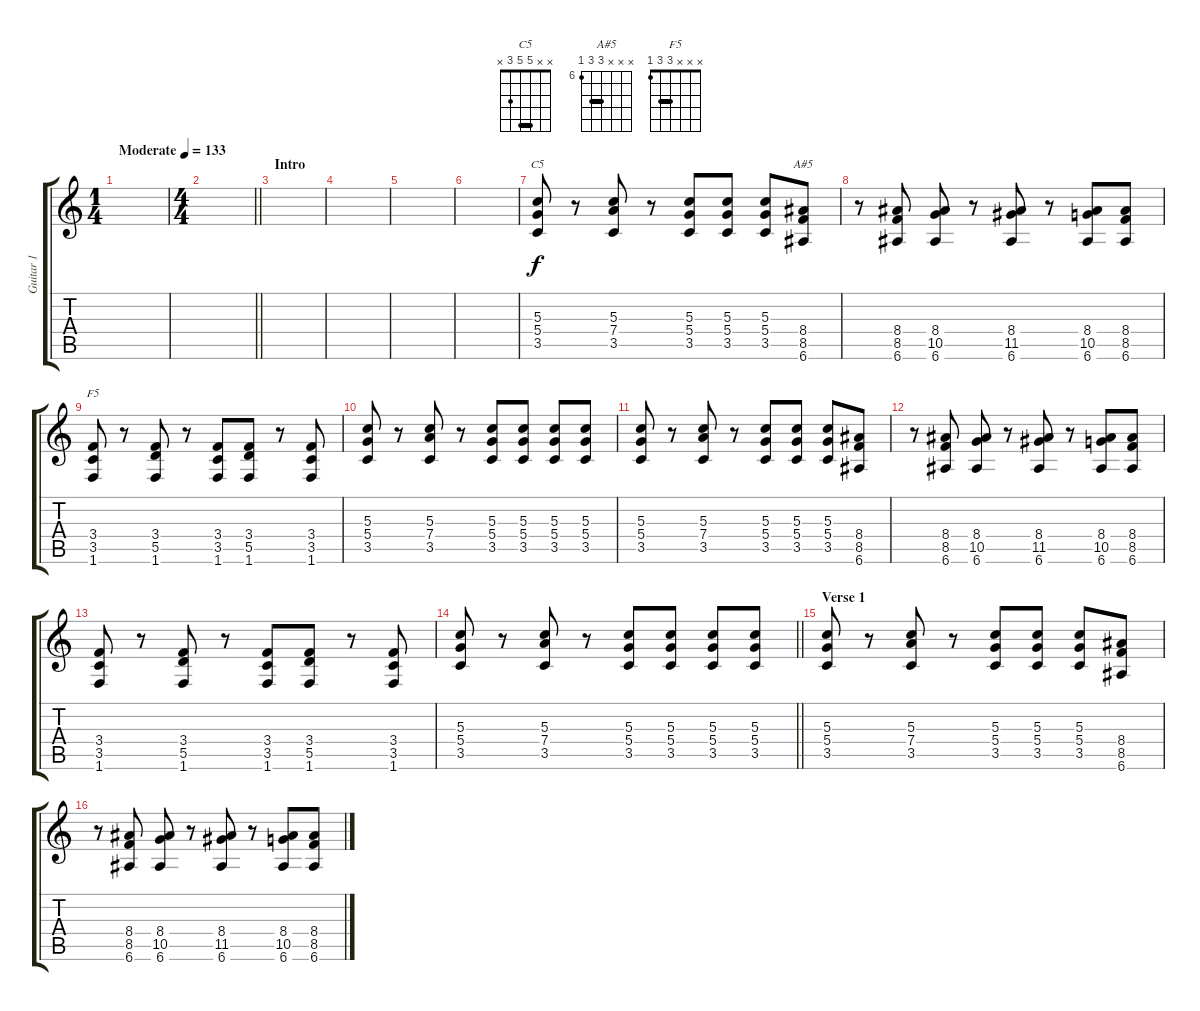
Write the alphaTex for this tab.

\track ("Guitar 1" "Guitar 1") {instrument distortionguitar}
\staff {score tabs}
\tuning (E4 B3 G3 D3 A2 E2) {hide}
\chord ("C5" x x 5 5 3 x) {barre 5}
\chord ("A#5" x x x 8 8 6) {firstfret 6 barre 8}
\chord ("F5" x x x 3 3 1) {barre 3}
\ts (1 4)
\tempo (133 "Moderate")
\clef g2
\ks c
|
\ts (4 4)
\barLineRight lightlight
|
\section ("" "Intro")
|
|
|
|
(5.3 5.4 3.5).8{ch "C5"} r.8 (5.3 7.4 3.5).8 r.8 (5.3 5.4 3.5).8 (5.3 5.4 3.5).8 (5.3 5.4 3.5).8 (8.4 8.5 6.6).8{ch "A#5"} |
r.8 (8.4 8.5 6.6).8 (8.4 10.5 6.6).8 r.8 (8.4 11.5 6.6).8 r.8 (8.4 10.5 6.6).8 (8.4 8.5 6.6).8 |
(3.4 3.5 1.6).8{ch "F5"} r.8 (3.4 5.5 1.6).8 r.8 (3.4 3.5 1.6).8 (3.4 5.5 1.6).8 r.8 (3.4 3.5 1.6).8 |
(5.3 5.4 3.5).8 r.8 (5.3 7.4 3.5).8 r.8 (5.3 5.4 3.5).8 (5.3 5.4 3.5).8 (5.3 5.4 3.5).8 (5.3 5.4 3.5).8 |
(5.3 5.4 3.5).8 r.8 (5.3 7.4 3.5).8 r.8 (5.3 5.4 3.5).8 (5.3 5.4 3.5).8 (5.3 5.4 3.5).8 (8.4 8.5 6.6).8 |
r.8 (8.4 8.5 6.6).8 (8.4 10.5 6.6).8 r.8 (8.4 11.5 6.6).8 r.8 (8.4 10.5 6.6).8 (8.4 8.5 6.6).8 |
(3.4 3.5 1.6).8 r.8 (3.4 5.5 1.6).8 r.8 (3.4 3.5 1.6).8 (3.4 5.5 1.6).8 r.8 (3.4 3.5 1.6).8 |
\barLineRight lightlight
(5.3 5.4 3.5).8 r.8 (5.3 7.4 3.5).8 r.8 (5.3 5.4 3.5).8 (5.3 5.4 3.5).8 (5.3 5.4 3.5).8 (5.3 5.4 3.5).8 |
\section ("" "Verse 1")
(5.3 5.4 3.5).8 r.8 (5.3 7.4 3.5).8 r.8 (5.3 5.4 3.5).8 (5.3 5.4 3.5).8 (5.3 5.4 3.5).8 (8.4 8.5 6.6).8 |
r.8 (8.4 8.5 6.6).8 (8.4 10.5 6.6).8 r.8 (8.4 11.5 6.6).8 r.8 (8.4 10.5 6.6).8 (8.4 8.5 6.6).8
